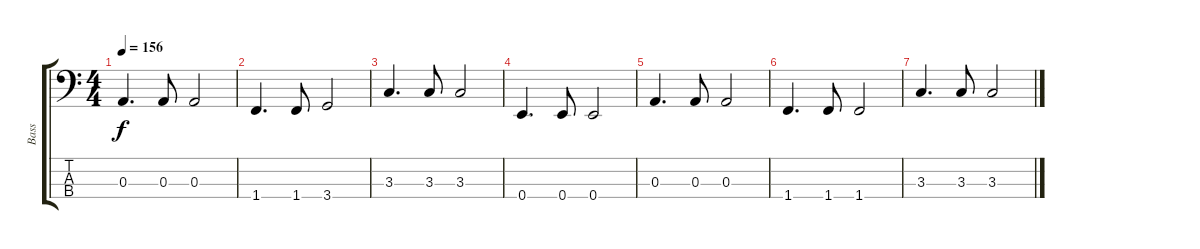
\track ("Bass" "Bass") {instrument electricbassfinger}
\staff {score tabs}
\tuning (G2 D2 A1 E1) {hide}
\ts (4 4)
\tempo 156
\clef f4
\ks c
0.3.4{d dy f} 0.3.8 0.3.2 |
1.4.4{d} 1.4.8 3.4.2 |
3.3.4{d volume 2} 3.3.8 3.3.2 |
0.4.4{d} 0.4.8 0.4.2 |
0.3.4{d} 0.3.8 0.3.2 |
1.4.4{d} 1.4.8 1.4.2 |
3.3.4{d volume 0} 3.3.8 3.3.2
